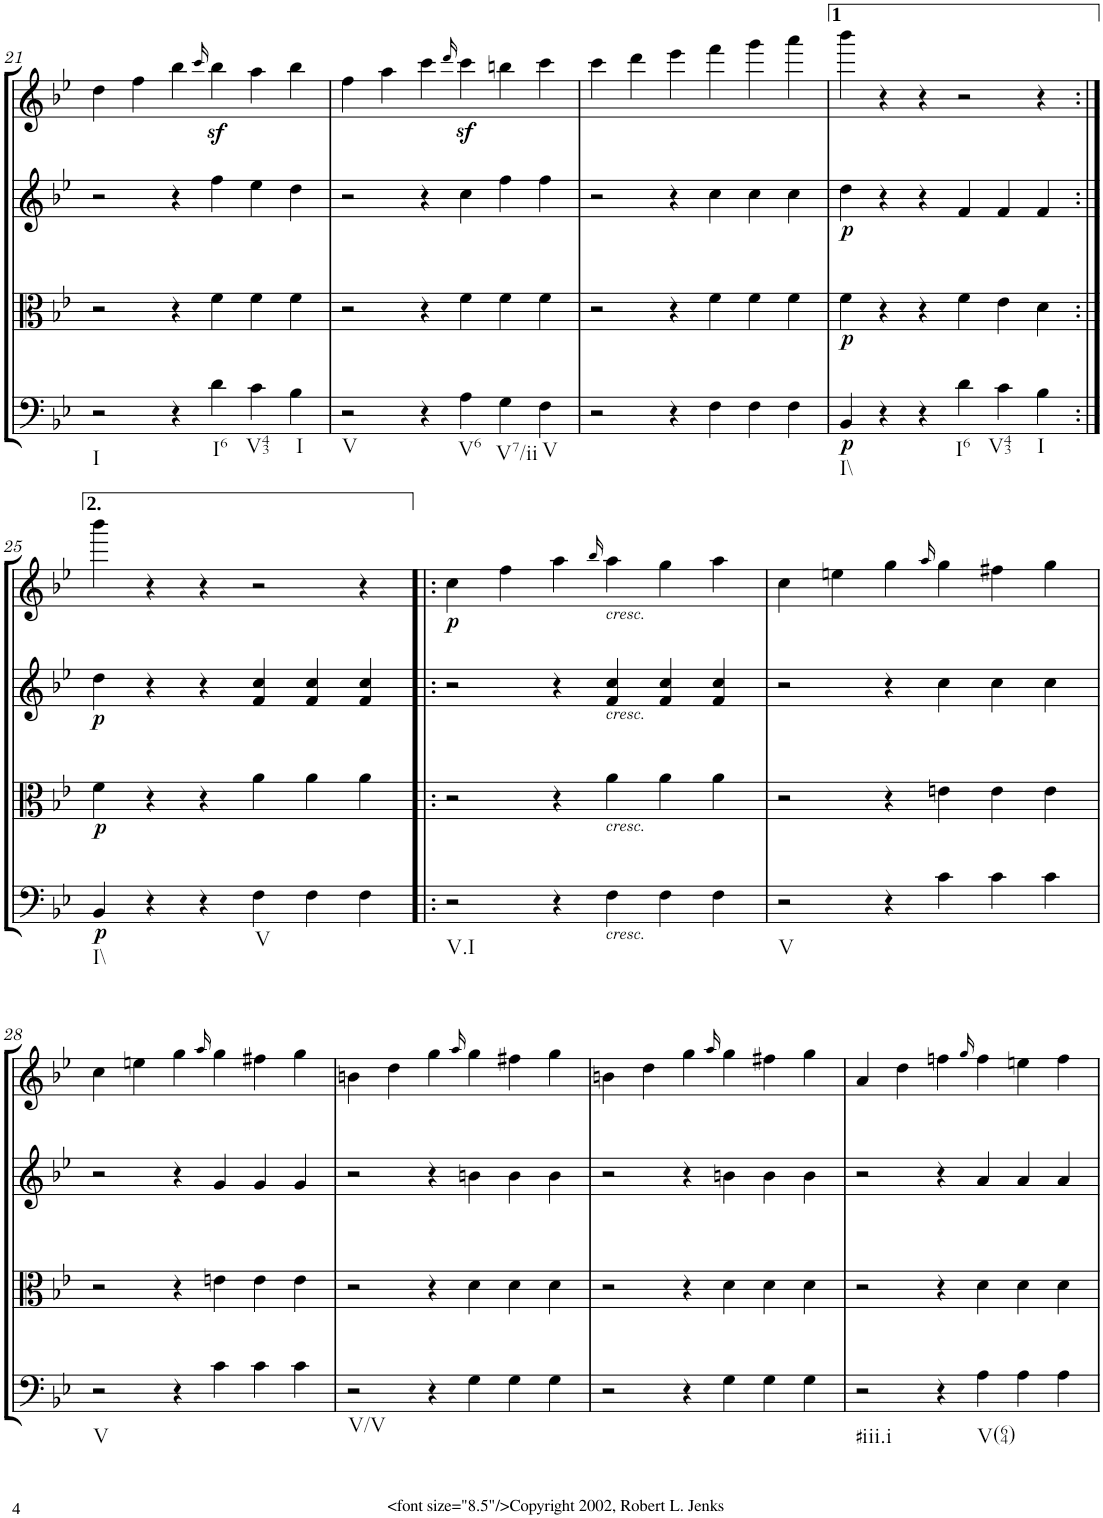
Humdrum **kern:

**kern	**dynam	**kern	**dynam	**kern	**dynam	**kern	**dynam
*part4	*part4	*part3	*part3	*part2	*part2	*part1	*part1
*staff4	*staff4	*staff3	*staff3	*staff2	*staff2	*staff1	*staff1
*I"Cello	*	*I"Viola	*	*I"2nd Violin	*	*I"1st Violin	*
*	*	*I'Vla	*	*I'Vln	*	*I'Vln	*
!!LO:PB:g=z
*clefF4	*	*clefC3	*	*clefG2	*	*clefG2	*
*k[b-e-]	*	*k[b-e-]	*	*k[b-e-]	*	*k[b-e-]	*
*g:	*	*g:	*	*g:	*	*g:	*
*M6/4	*	*M6/4	*	*M6/4	*	*M6/4	*
=21	=21	=21	=21	=21	=21	=21	=21
!LO:TX:b:t=I	!	!	!	!	!	!	!
2r	.	2r	.	2r	.	4dd\	.
.	.	.	.	.	.	4ff\	.
4r	.	4r	.	4r	.	4bb-\	.
.	.	.	.	.	.	16qccc/	.
!LO:TX:b:t=I6	!	!	!	!	!	!	!
4d\	.	4f\	.	4ff\	.	4bb-z<\	.
!LO:TX:b:t=V43	!	!	!	!	!	!	!
4c\	.	4f\	.	4ee-\	.	4aa\	.
!LO:TX:b:t=I	!	!	!	!	!	!	!
4B-\	.	4f\	.	4dd\	.	4bb-\	.
=22	=22	=22	=22	=22	=22	=22	=22
!LO:TX:b:t=V	!	!	!	!	!	!	!
2r	.	2r	.	2r	.	4ff\	.
.	.	.	.	.	.	4aa\	.
4r	.	4r	.	4r	.	4ccc\	.
.	.	.	.	.	.	16qddd/	.
!LO:TX:b:t=V6	!	!	!	!	!	!	!
4A\	.	4f\	.	4cc\	.	4cccz<\	.
!LO:TX:b:t=V7/ii	!	!	!	!	!	!	!
4G\	.	4f\	.	4ff\	.	4bbn\	.
!LO:TX:b:t=V	!	!	!	!	!	!	!
4F\	.	4f\	.	4ff\	.	4ccc\	.
=23	=23	=23	=23	=23	=23	=23	=23
2r	.	2r	.	2r	.	4ccc\	.
.	.	.	.	.	.	4ddd\	.
4r	.	4r	.	4r	.	4eee-\	.
4F\	.	4f\	.	4cc\	.	4fff\	.
4F\	.	4f\	.	4cc\	.	4ggg\	.
4F\	.	4f\	.	4cc\	.	4aaa\	.
=24	=24	=24	=24	=24	=24	=24	=24
!LO:TX:b:t=I\\	!	!	!	!	!	!	!
!	!LO:DY:b	!	!LO:DY:b	!	!LO:DY:b	!	!
4BB-/	p	4f\	p	4dd\	p	4bbb-\	.
4r	.	4r	.	4r	.	4r	.
4r	.	4r	.	4r	.	4r	.
!LO:TX:b:t=I6	!	!	!	!	!	!	!
4d\	.	4f\	.	4f/	.	2r	.
!LO:TX:b:t=V43	!	!	!	!	!	!	!
4c\	.	4e-\	.	4f/	.	.	.
!LO:TX:b:t=I	!	!	!	!	!	!	!
4B-\	.	4d\	.	4f/	.	4r	.
!!LO:LB:g=z
=25:|!	=25:|!	=25:|!	=25:|!	=25:|!	=25:|!	=25:|!	=25:|!
!LO:TX:b:t=I\\	!	!	!	!	!	!	!
!	!LO:DY:b	!	!LO:DY:b	!	!LO:DY:b	!	!
4BB-/	p	4f\	p	4dd\	p	4bbb-\	.
4r	.	4r	.	4r	.	4r	.
4r	.	4r	.	4r	.	4r	.
!LO:TX:b:t=V	!	!	!	!	!	!	!
4F\	.	4a\	.	4f/ 4cc/	.	2r	.
4F\	.	4a\	.	4f/ 4cc/	.	.	.
4F\	.	4a\	.	4f/ 4cc/	.	4r	.
=26!|:	=26!|:	=26!|:	=26!|:	=26!|:	=26!|:	=26!|:	=26!|:
!LO:TX:b:t=V.I	!	!	!	!	!	!	!
!	!	!	!	!	!	!	!LO:DY:b
2r	.	2r	.	2r	.	4cc\	p
.	.	.	.	.	.	4ff\	.
4r	.	4r	.	4r	.	4aa\	.
.	.	.	.	.	.	16qbb-/	.
!	!	!	!	!	!	!LO:TX:b:i:t=cresc.	!
!	!	!	!	!LO:TX:b:i:t=cresc.	!	!	!
!	!	!LO:TX:b:i:t=cresc.	!	!	!	!	!
!LO:TX:b:i:t=cresc.	!	!	!	!	!	!	!
4F\	.	4a\	.	4f/ 4cc/	.	4aa\	.
4F\	.	4a\	.	4f/ 4cc/	.	4gg\	.
4F\	.	4a\	.	4f/ 4cc/	.	4aa\	.
=27	=27	=27	=27	=27	=27	=27	=27
!LO:TX:b:t=V	!	!	!	!	!	!	!
2r	.	2r	.	2r	.	4cc\	.
.	.	.	.	.	.	4een\	.
4r	.	4r	.	4r	.	4gg\	.
.	.	.	.	.	.	16qaa/	.
4c\	.	4en\	.	4cc\	.	4gg\	.
4c\	.	4e\	.	4cc\	.	4ff#X\	.
4c\	.	4e\	.	4cc\	.	4gg\	.
!!LO:LB:g=z
=28	=28	=28	=28	=28	=28	=28	=28
!LO:TX:b:t=V	!	!	!	!	!	!	!
2r	.	2r	.	2r	.	4cc\	.
.	.	.	.	.	.	4een\	.
4r	.	4r	.	4r	.	4gg\	.
.	.	.	.	.	.	16qaa/	.
4c\	.	4en\	.	4g/	.	4gg\	.
4c\	.	4e\	.	4g/	.	4ff#X\	.
4c\	.	4e\	.	4g/	.	4gg\	.
=29	=29	=29	=29	=29	=29	=29	=29
!LO:TX:b:t=V/V	!	!	!	!	!	!	!
2r	.	2r	.	2r	.	4bn\	.
.	.	.	.	.	.	4dd\	.
4r	.	4r	.	4r	.	4gg\	.
.	.	.	.	.	.	16qaa/	.
4G\	.	4d\	.	4bn\	.	4gg\	.
4G\	.	4d\	.	4b\	.	4ff#X\	.
4G\	.	4d\	.	4b\	.	4gg\	.
=30	=30	=30	=30	=30	=30	=30	=30
2r	.	2r	.	2r	.	4bn\	.
.	.	.	.	.	.	4dd\	.
4r	.	4r	.	4r	.	4gg\	.
.	.	.	.	.	.	16qaa/	.
4G\	.	4d\	.	4bn\	.	4gg\	.
4G\	.	4d\	.	4b\	.	4ff#X\	.
4G\	.	4d\	.	4b\	.	4gg\	.
=31	=31	=31	=31	=31	=31	=31	=31
!LO:TX:b:t=#iii.i	!	!	!	!	!	!	!
2r	.	2r	.	2r	.	4a/	.
.	.	.	.	.	.	4dd\	.
4r	.	4r	.	4r	.	4ffn\	.
.	.	.	.	.	.	16qgg/	.
!LO:TX:b:t=V(64)	!	!	!	!	!	!	!
4A\	.	4d\	.	4a/	.	4ff\	.
4A\	.	4d\	.	4a/	.	4een\	.
4A\	.	4d\	.	4a/	.	4ff\	.
=	=	=	=	=	=	=	=
*-	*-	*-	*-	*-	*-	*-	*-
